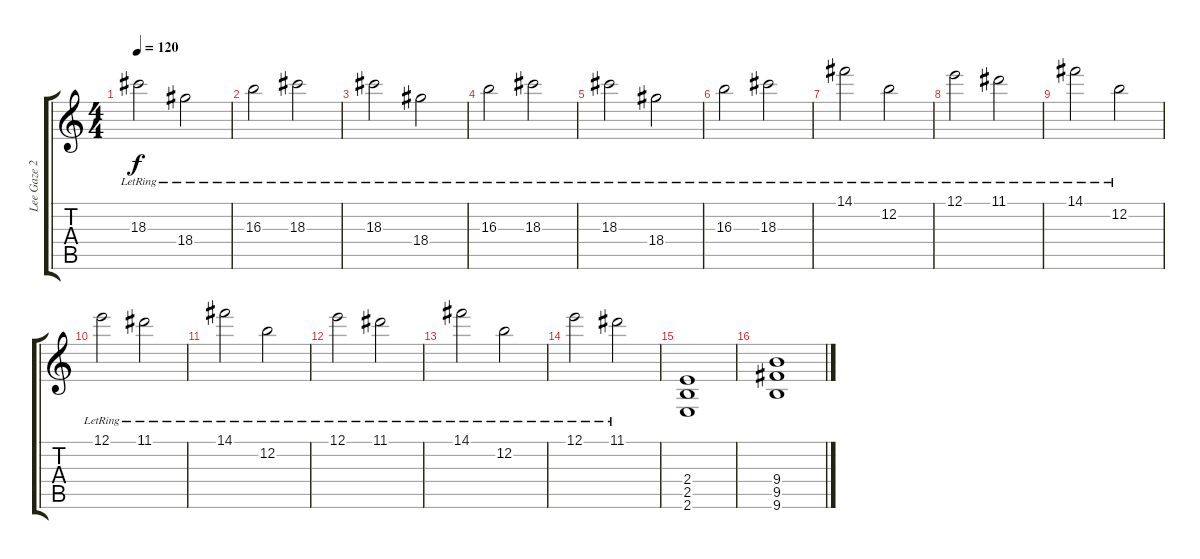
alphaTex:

\track ("Lee Gaze 2" "Lee Gaze 2") {instrument distortionguitar}
\staff {score tabs}
\tuning (E4 B3 G3 D3 A2 D2) {hide}
\ts (4 4)
\tempo 120
\clef g2
\ks c
18.3{lr}.2{dy f} 18.4{lr}.2 |
16.3{lr}.2 18.3{lr}.2 |
18.3{lr}.2 18.4{lr}.2 |
16.3{lr}.2 18.3{lr}.2 |
18.3{lr}.2 18.4{lr}.2 |
16.3{lr}.2 18.3{lr}.2 |
14.1{lr}.2 12.2{lr}.2 |
12.1{lr}.2 11.1{lr}.2 |
14.1{lr}.2 12.2{lr}.2 |
12.1{lr}.2 11.1{lr}.2 |
14.1{lr}.2 12.2{lr}.2 |
12.1{lr}.2 11.1{lr}.2 |
14.1{lr}.2 12.2{lr}.2 |
12.1{lr}.2 11.1{lr}.2 |
(2.4 2.5 2.6).1 |
(9.4 9.5 9.6).1
